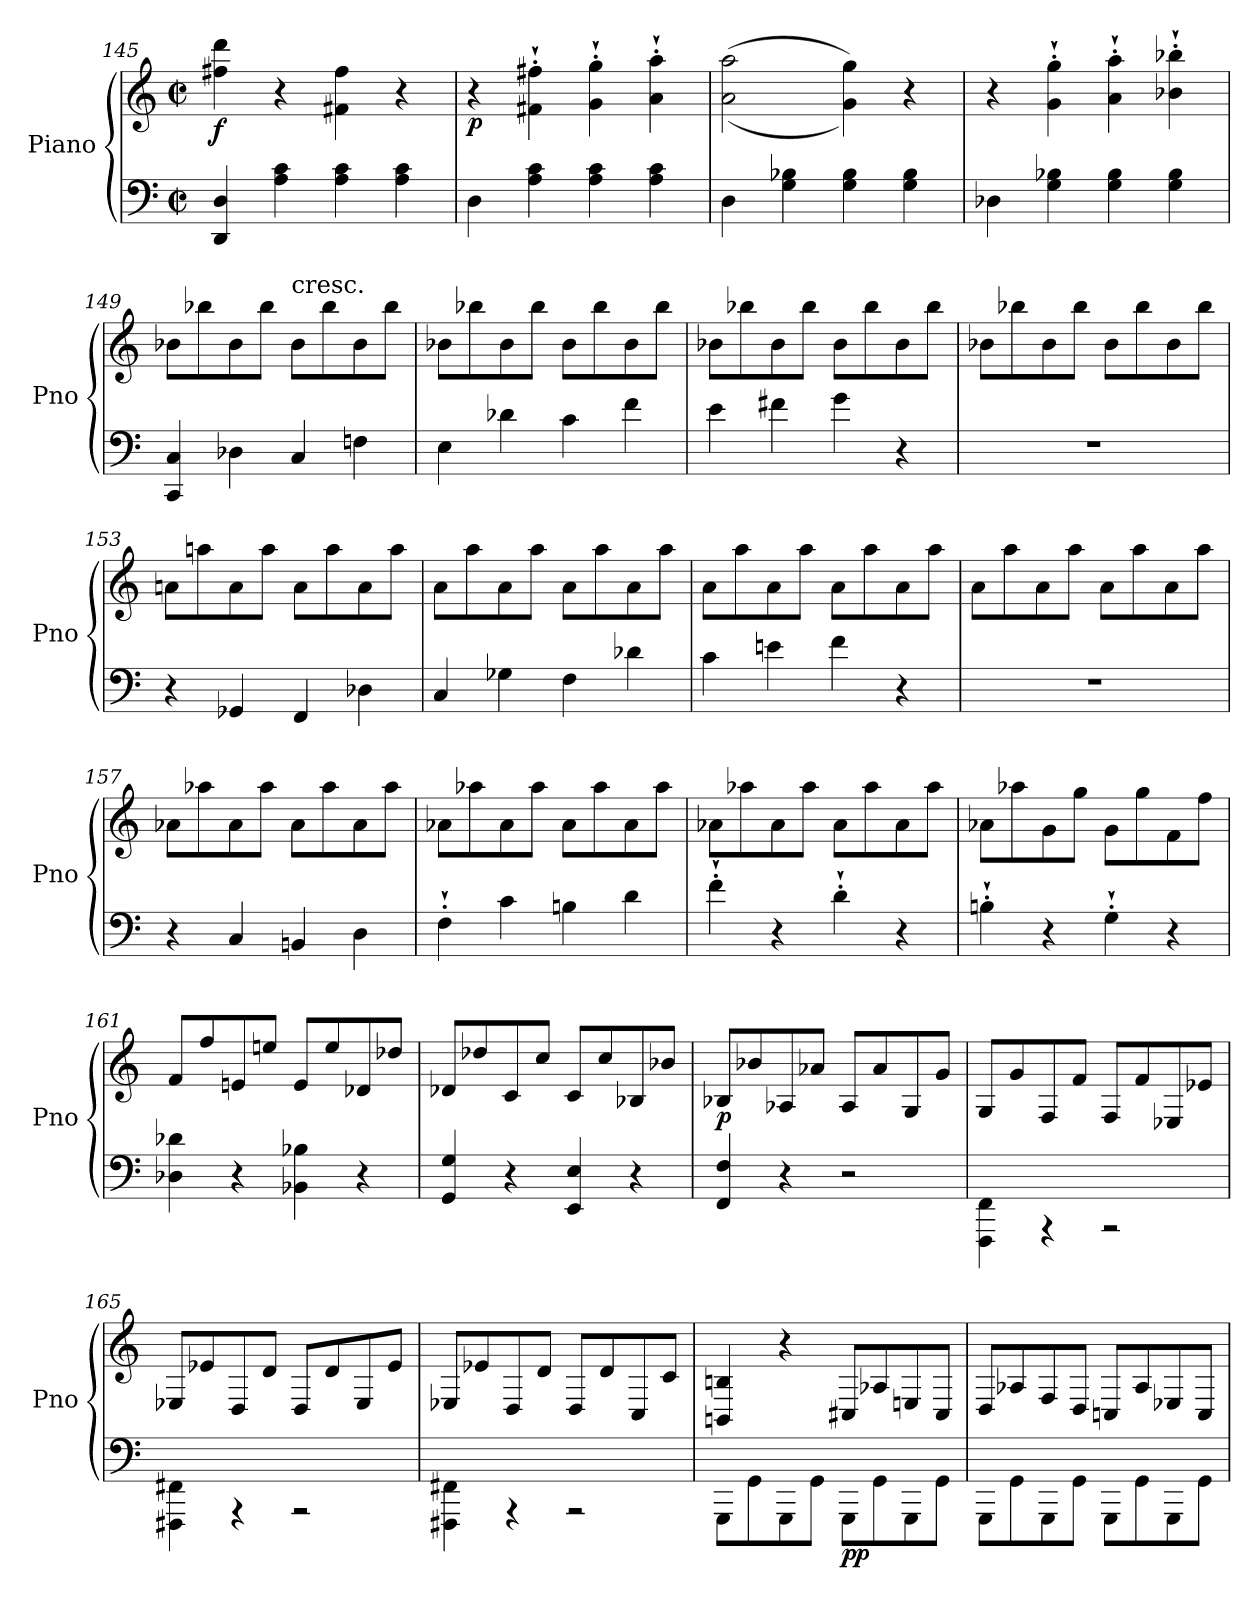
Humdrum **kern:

**kern	**kern	**dynam
*part1	*part1	*part1
*staff2	*staff1	*staff1/2
*I"Piano	*	*
*I'Pno	*	*
*clefF4	*clefG2	*
*k[]	*k[]	*
*C:	*C:	*
*M2/2	*M2/2	*
*met(c|)	*met(c|)	*
=145	=145	=145
!	!	!LO:DY:b
4DD/ 4D/	4ff#X\ 4ddd\	f
4A\ 4c\	4r	.
4A\ 4c\	4f#X\ 4ff#\	.
4A\ 4c\	4r	.
=146	=146	=146
!	!	!LO:DY:b
4D\	4r	p
4A\ 4c\	4f#X\'` 4ff#X\'`	.
4A\ 4c\	4g\'` 4gg\'`	.
4A\ 4c\	4a\'` 4aa\'`	.
=147	=147	=147
4D\	(>(>2a\ 2aa\	.
4G\ 4B-X\	.	.
4G\ 4B-\	4g\ 4gg\))	.
4G\ 4B-\	4r	.
=148	=148	=148
4D-X\	4r	.
4G\ 4B-X\	4g\'` 4gg\'`	.
4G\ 4B-\	4a\'` 4aa\'`	.
4G\ 4B-\	4b-X\'` 4bb-X\'`	.
=149	=149	=149
4CC/ 4C/	8b-X\L	.
.	8bb-X\	.
4D-X\	8b-\	.
.	8bb-\J	.
!	!LO:TX:a:t=cresc.	!
4C/	8b-\L	.
.	8bb-\	.
4Fn\	8b-\	.
.	8bb-\J	.
=150	=150	=150
4E\	8b-X\L	.
.	8bb-X\	.
4d-X\	8b-\	.
.	8bb-\J	.
4c\	8b-\L	.
.	8bb-\	.
4f\	8b-\	.
.	8bb-\J	.
=151	=151	=151
4e\	8b-X\L	.
.	8bb-X\	.
4f#X\	8b-\	.
.	8bb-\J	.
4g\	8b-\L	.
.	8bb-\	.
4r	8b-\	.
.	8bb-\J	.
=152	=152	=152
1r	8b-X\L	.
.	8bb-X\	.
.	8b-\	.
.	8bb-\J	.
.	8b-\L	.
.	8bb-\	.
.	8b-\	.
.	8bb-\J	.
=153	=153	=153
4r	8an\L	.
.	8aan\	.
4GG-X/	8a\	.
.	8aa\J	.
4FF/	8a\L	.
.	8aa\	.
4D-X\	8a\	.
.	8aa\J	.
=154	=154	=154
4C/	8a\L	.
.	8aa\	.
4G-X\	8a\	.
.	8aa\J	.
4F\	8a\L	.
.	8aa\	.
4d-X\	8a\	.
.	8aa\J	.
=155	=155	=155
4c\	8a\L	.
.	8aa\	.
4en\	8a\	.
.	8aa\J	.
4f\	8a\L	.
.	8aa\	.
4r	8a\	.
.	8aa\J	.
=156	=156	=156
1r	8a\L	.
.	8aa\	.
.	8a\	.
.	8aa\J	.
.	8a\L	.
.	8aa\	.
.	8a\	.
.	8aa\J	.
=157	=157	=157
4r	8a-X\L	.
.	8aa-X\	.
4C/	8a-\	.
.	8aa-\J	.
4BBn/	8a-\L	.
.	8aa-\	.
4D\	8a-\	.
.	8aa-\J	.
=158	=158	=158
4F'`\	8a-X\L	.
.	8aa-X\	.
4c\	8a-\	.
.	8aa-\J	.
4Bn\	8a-\L	.
.	8aa-\	.
4d\	8a-\	.
.	8aa-\J	.
=159	=159	=159
4f'`\	8a-X\L	.
.	8aa-X\	.
4r	8a-\	.
.	8aa-\J	.
4d'`\	8a-\L	.
.	8aa-\	.
4r	8a-\	.
.	8aa-\J	.
=160	=160	=160
4Bn'`\	8a-X\L	.
.	8aa-X\	.
4r	8g\	.
.	8gg\J	.
4G'`\	8g\L	.
.	8gg\	.
4r	8f\	.
.	8ff\J	.
=161	=161	=161
4D-X\ 4d-X\	8f/L	.
.	8ff/	.
4r	8en/	.
.	8een/J	.
4BB-X\ 4B-X\	8e/L	.
.	8ee/	.
4r	8d-X/	.
.	8dd-X/J	.
=162	=162	=162
4GG/ 4G/	8d-X/L	.
.	8dd-X/	.
4r	8c/	.
.	8cc/J	.
4EE/ 4E/	8c/L	.
.	8cc/	.
4r	8B-X/	.
.	8b-X/J	.
=163	=163	=163
!	!	!LO:DY:b
4FF/ 4F/	8B-X/L	p
.	8b-X/	.
4r	8A-X/	.
.	8a-X/J	.
2r	8A-/L	.
.	8a-/	.
.	8G/	.
.	8g/J	.
=164	=164	=164
4FFF\ 4FF\	8G/L	.
.	8g/	.
4rAAA	8F/	.
.	8f/J	.
2rAAA	8F/L	.
.	8f/	.
.	8E-X/	.
.	8e-X/J	.
=165	=165	=165
4FFF#X\ 4FF#X\	8E-X/L	.
.	8e-X/	.
4rAAA	8D/	.
.	8d/J	.
2rAAA	8D/L	.
.	8d/	.
.	8E-/	.
.	8e-/J	.
=166	=166	=166
4FFF#X\ 4FF#X\	8E-X/L	.
.	8e-X/	.
4rAAA	8D/	.
.	8d/J	.
2rAAA	8D/L	.
.	8d/	.
.	8C/	.
.	8c/J	.
=167	=167	=167
8GGG\L	4BBn/ 4Bn/	.
8GG\	.	.
8GGG\	4r	.
8GG\J	.	.
!	!	!LO:DY:b=2
8GGG\L	8C#X/L	pp
8GG\	8A-X/	.
8GGG\	8En/	.
8GG\J	8C#/J	.
=168	=168	=168
8GGG\L	8D/L	.
8GG\	8A-X/	.
8GGG\	8F/	.
8GG\J	8D/J	.
8GGG\L	8Cn/L	.
8GG\	8A-/	.
8GGG\	8E-X/	.
8GG\J	8C/J	.
=	=	=
*-	*-	*-
